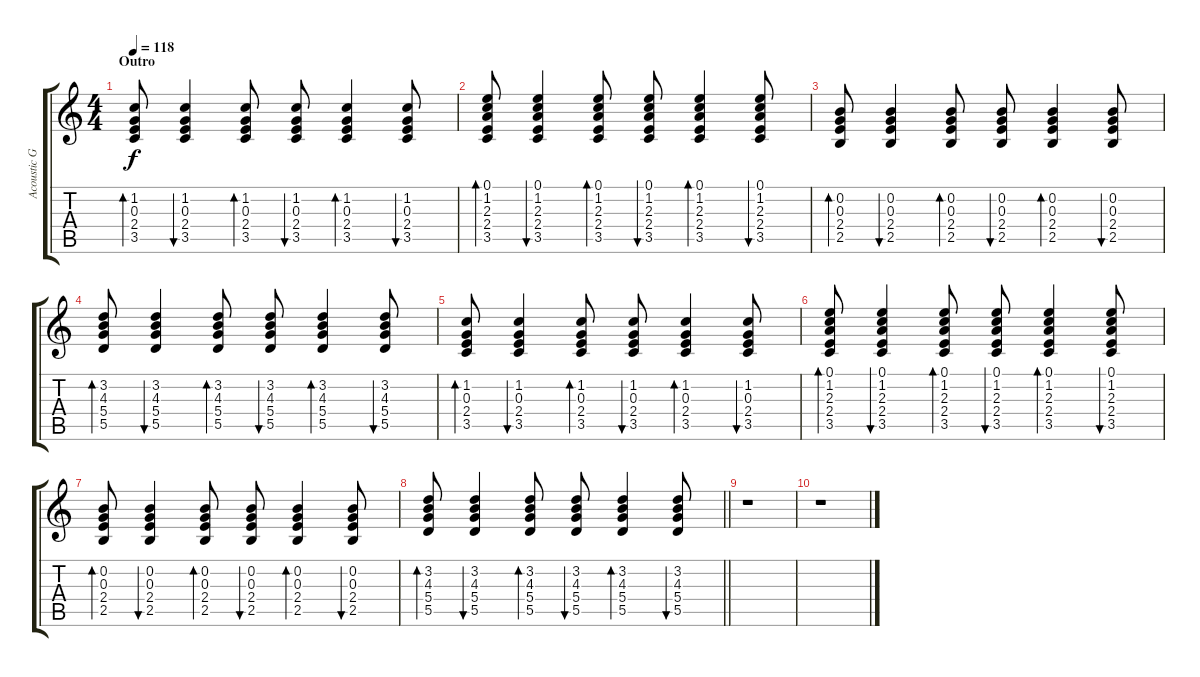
\track ("Acoustic Guitar" "Acoustic G") {instrument acousticguitarsteel}
\staff {score tabs}
\tuning (E4 B3 G3 D3 A2 E2) {hide}
\ts (4 4)
\section ("" "Outro")
\tempo 118
\clef g2
\ks c
(1.2 0.3 2.4 3.5).8{bd 30 dy f} (1.2 0.3 2.4 3.5).4{bu 30} (1.2 0.3 2.4 3.5).8{bd 30} (1.2 0.3 2.4 3.5).8{bu 30} (1.2 0.3 2.4 3.5).4{bd 30} (1.2 0.3 2.4 3.5).8{bu 30} |
(0.1 1.2 2.3 2.4 3.5).8{bd 30} (0.1 1.2 2.3 2.4 3.5).4{bu 30} (0.1 1.2 2.3 2.4 3.5).8{bd 30} (0.1 1.2 2.3 2.4 3.5).8{bu 30} (0.1 1.2 2.3 2.4 3.5).4{bd 30} (0.1 1.2 2.3 2.4 3.5).8{bu 30} |
(0.2 0.3 2.4 2.5).8{bd 30} (0.2 0.3 2.4 2.5).4{bu 30} (0.2 0.3 2.4 2.5).8{bd 30} (0.2 0.3 2.4 2.5).8{bu 30} (0.2 0.3 2.4 2.5).4{bd 30} (0.2 0.3 2.4 2.5).8{bu 30} |
(3.2 4.3 5.4 5.5).8{bd 30} (3.2 4.3 5.4 5.5).4{bu 30} (3.2 4.3 5.4 5.5).8{bd 30} (3.2 4.3 5.4 5.5).8{bu 30} (3.2 4.3 5.4 5.5).4{bd 30} (3.2 4.3 5.4 5.5).8{bu 30} |
(1.2 0.3 2.4 3.5).8{bd 30} (1.2 0.3 2.4 3.5).4{bu 30} (1.2 0.3 2.4 3.5).8{bd 30} (1.2 0.3 2.4 3.5).8{bu 30} (1.2 0.3 2.4 3.5).4{bd 30} (1.2 0.3 2.4 3.5).8{bu 30} |
(0.1 1.2 2.3 2.4 3.5).8{bd 30} (0.1 1.2 2.3 2.4 3.5).4{bu 30} (0.1 1.2 2.3 2.4 3.5).8{bd 30} (0.1 1.2 2.3 2.4 3.5).8{bu 30} (0.1 1.2 2.3 2.4 3.5).4{bd 30} (0.1 1.2 2.3 2.4 3.5).8{bu 30} |
(0.2 0.3 2.4 2.5).8{bd 30} (0.2 0.3 2.4 2.5).4{bu 30} (0.2 0.3 2.4 2.5).8{bd 30} (0.2 0.3 2.4 2.5).8{bu 30} (0.2 0.3 2.4 2.5).4{bd 30} (0.2 0.3 2.4 2.5).8{bu 30} |
\barLineRight lightlight
(3.2 4.3 5.4 5.5).8{bd 30} (3.2 4.3 5.4 5.5).4{bu 30} (3.2 4.3 5.4 5.5).8{bd 30} (3.2 4.3 5.4 5.5).8{bu 30} (3.2 4.3 5.4 5.5).4{bd 30} (3.2 4.3 5.4 5.5).8{bu 30} |
r.1 |
r.1
